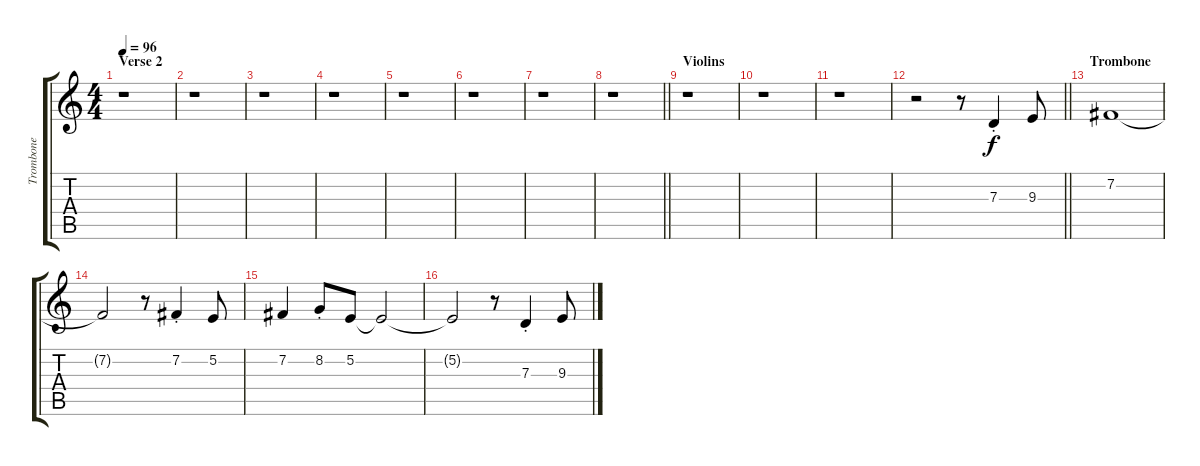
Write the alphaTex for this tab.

\track ("Trombone" "Trombone") {instrument trombone}
\staff {score tabs}
\tuning (E4 B3 G3 D3 A2 E2) {hide}
\ts (4 4)
\section ("" "Verse 2")
\tempo 96
\clef g2
\ks c
r.1{dy f} |
r.1 |
r.1 |
r.1 |
r.1 |
r.1 |
r.1 |
\barLineRight lightlight
r.1 |
\section ("" "Violins")
r.1 |
r.1 |
r.1 |
\barLineRight lightlight
r.2 r.8 7.3{st}.4 9.3.8 |
\section ("" "Trombone")
7.2.1 |
7.2{t}.2 r.8 7.2{st}.4 5.2.8 |
7.2.4 8.2{st}.8 5.2.8 5.2{t}.2 |
5.2{t}.2 r.8 7.3{st}.4 9.3.8
